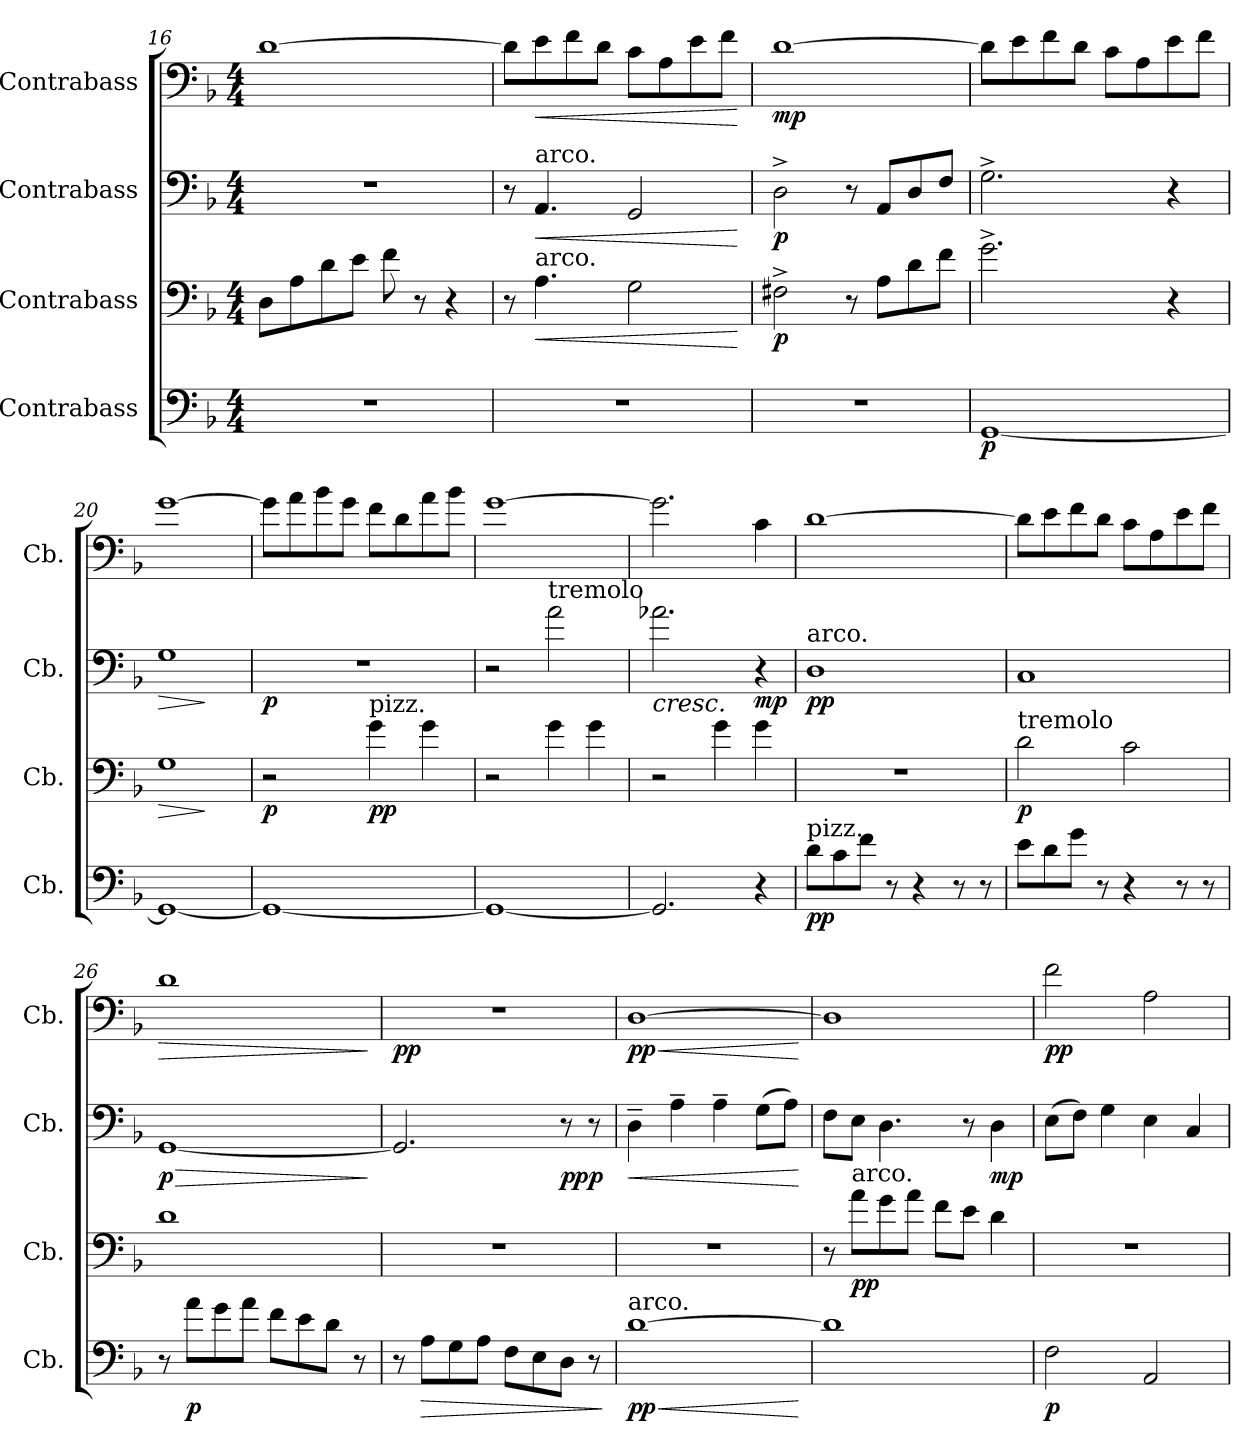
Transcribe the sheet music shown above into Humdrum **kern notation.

**kern	**dynam	**kern	**dynam	**kern	**dynam	**kern	**dynam
*part4	*part4	*part3	*part3	*part2	*part2	*part1	*part1
*staff4	*staff4	*staff3	*staff3	*staff2	*staff2	*staff1	*staff1
*I"Contrabass	*	*I"Contrabass	*	*I"Contrabass	*	*I"Contrabass	*
*I'Cb.	*	*I'Cb.	*	*I'Cb.	*	*I'Cb.	*
*clefF4	*	*clefF4	*	*clefF4	*	*clefF4	*
*ITrd7c12	*	*ITrd7c12	*	*ITrd7c12	*	*ITrd7c12	*
*k[b-]	*	*k[b-]	*	*k[b-]	*	*k[b-]	*
*M4/4	*	*M4/4	*	*M4/4	*	*M4/4	*
=16	=16	=16	=16	=16	=16	=16	=16
1r	.	8DD\L	.	1r	.	[1D	.
.	.	8AA\	.	.	.	.	.
.	.	8D\	.	.	.	.	.
.	.	8E\J	.	.	.	.	.
.	.	8F\	.	.	.	.	.
.	.	8r	.	.	.	.	.
.	.	4r	.	.	.	.	.
!!LO:PB:g=z
=17	=17	=17	=17	=17	=17	=17	=17
1r	.	8r	.	8r	.	8D\L]	.
!	!	!	!	!LO:TX:a:t=arco.	!	!	!
!	!	!LO:TX:a:t=arco.	!	!	!	!	!
!	!	!	!LO:HP:b	!	!LO:HP:b	!	!LO:HP:b
.	.	4.AA\	<	4.AAA/	<	8E\	<
.	.	.	.	.	.	8F\	.
.	.	.	.	.	.	8D\J	.
.	.	2GG\	.	2GGG/	.	8C\L	.
.	.	.	.	.	.	8AA\	.
.	.	.	.	.	.	8E\	.
.	.	.	.	.	.	8F\J	.
.	.	.	[	.	[	.	[
=18	=18	=18	=18	=18	=18	=18	=18
!	!	!	!LO:DY:b	!	!LO:DY:b	!	!LO:DY:b
1r	.	2FF#X^\	p	2DD^\	p	[1D	mp
.	.	8r	.	8r	.	.	.
.	.	8AA\L	.	8AAA/L	.	.	.
.	.	8D\	.	8DD/	.	.	.
.	.	8F\J	.	8FF/J	.	.	.
=19	=19	=19	=19	=19	=19	=19	=19
!	!LO:DY:b	!	!	!	!	!	!
[1GGG	p	2.G^\	.	2.GG^\	.	8D\L]	.
.	.	.	.	.	.	8E\	.
.	.	.	.	.	.	8F\	.
.	.	.	.	.	.	8D\J	.
.	.	.	.	.	.	8C\L	.
.	.	.	.	.	.	8AA\	.
.	.	4r	.	4r	.	8E\	.
.	.	.	.	.	.	8F\J	.
=20	=20	=20	=20	=20	=20	=20	=20
!	!	!	!LO:HP:b	!	!LO:HP:b	!	!
1GGG_	.	1GG	>	1GG	>	[1G	.
.	.	.	]	.	]	.	.
=21	=21	=21	=21	=21	=21	=21	=21
!	!	!	!LO:DY:b	!	!LO:DY:b	!	!
1GGG_	.	2r	p	1r	p	8G\L]	.
.	.	.	.	.	.	8A\	.
.	.	.	.	.	.	8B-\	.
.	.	.	.	.	.	8G\J	.
!	!	!LO:TX:a:t=pizz.	!	!	!	!	!
!	!	!	!LO:DY:b	!	!	!	!
.	.	4G\	pp	.	.	8F\L	.
.	.	.	.	.	.	8D\	.
.	.	4G\	.	.	.	8A\	.
.	.	.	.	.	.	8B-\J	.
=22	=22	=22	=22	=22	=22	=22	=22
1GGG_	.	2r	.	2r	.	[1G	.
!	!	!	!	!LO:TX:a:t=tremolo	!	!	!
.	.	4G\	.	2A\	.	.	.
.	.	4G\	.	.	.	.	.
!!LO:LB:g=z
=23	=23	=23	=23	=23	=23	=23	=23
!	!	!	!	!	!LO:HP:b	!	!
2.GGG/]	.	2r	.	2.A-X\	<	2.G\]	.
.	.	4G\	.	.	.	.	.
!	!	!	!	!	!LO:DY:b	!	!
4r	.	4G\	.	4r	mp	4C\	.
.	.	.	.	.	[	.	.
=24	=24	=24	=24	=24	=24	=24	=24
!	!	!	!	!LO:TX:a:t=arco.	!	!	!
!LO:TX:a:t=pizz.	!	!	!	!	!	!	!
!	!LO:DY:b	!	!	!	!LO:DY:b	!	!
8D\L	pp	1r	.	1DD	pp	[1D	.
8C\	.	.	.	.	.	.	.
8F\J	.	.	.	.	.	.	.
8r	.	.	.	.	.	.	.
4r	.	.	.	.	.	.	.
8r	.	.	.	.	.	.	.
8r	.	.	.	.	.	.	.
=25	=25	=25	=25	=25	=25	=25	=25
!	!	!LO:TX:a:t=tremolo	!	!	!	!	!
!	!	!	!LO:DY:b	!	!	!	!
8E\L	.	2D\	p	1CC	.	8D\L]	.
8D\	.	.	.	.	.	8E\	.
8G\J	.	.	.	.	.	8F\	.
8r	.	.	.	.	.	8D\J	.
4r	.	2C\	.	.	.	8C\L	.
.	.	.	.	.	.	8AA\	.
8r	.	.	.	.	.	8E\	.
8r	.	.	.	.	.	8F\J	.
=26	=26	=26	=26	=26	=26	=26	=26
!	!	!	!	!	!LO:HP:b	!	!LO:HP:b
!	!	!	!	!	!LO:DY:n=1:b	!	!
8r	.	1D	.	[1GGG	> p	1D	>
!	!LO:DY:b	!	!	!	!	!	!
8A\L	p	.	.	.	.	.	.
8G\	.	.	.	.	.	.	.
8A\J	.	.	.	.	.	.	.
8F\L	.	.	.	.	.	.	.
8E\	.	.	.	.	.	.	.
8D\J	.	.	.	.	.	.	.
8r	.	.	.	.	.	.	.
.	.	.	.	.	]	.	]
=27	=27	=27	=27	=27	=27	=27	=27
!	!	!	!	!	!	!	!LO:DY:b
8r	.	1r	.	2.GGG/]	.	1r	pp
!	!LO:HP:b	!	!	!	!	!	!
8AA\L	>	.	.	.	.	.	.
8GG\	.	.	.	.	.	.	.
8AA\J	.	.	.	.	.	.	.
8FF\L	.	.	.	.	.	.	.
8EE\	.	.	.	.	.	.	.
!	!	!	!	!	!LO:DY:b	!	!
8DD\J	.	.	.	8r	pp	.	.
!	!	!	!	!	!LO:DY:b	!	!
8r	.	.	.	8r	p	.	.
.	]	.	.	.	.	.	.
!!LO:LB:g=z
=28	=28	=28	=28	=28	=28	=28	=28
!LO:TX:a:t=arco.	!	!	!	!	!	!	!
!	!LO:HP:b	!	!	!	!LO:HP:b	!	!LO:HP:b
!	!LO:DY:n=1:b	!	!	!	!	!	!LO:DY:n=1:b
[1D	< pp	1r	.	4DD~\	<	[1DD	< pp
.	.	.	.	4AA~\	.	.	.
.	.	.	.	4AA~\	.	.	.
.	.	.	.	(>8GG\L	.	.	.
.	.	.	.	8AA\J)	.	.	.
.	[	.	.	.	[	.	[
=29	=29	=29	=29	=29	=29	=29	=29
1D]	.	8r	.	8FF\L	.	1DD]	.
!	!	!LO:TX:a:t=arco.	!	!	!	!	!
!	!	!	!LO:DY:b	!	!	!	!
.	.	8A\L	pp	8EE\J	.	.	.
.	.	8G\	.	4.DD\	.	.	.
.	.	8A\J	.	.	.	.	.
.	.	8F\L	.	.	.	.	.
.	.	8E\J	.	8r	.	.	.
!	!	!	!	!	!LO:DY:b	!	!
.	.	4D\	.	4DD\	mp	.	.
=30	=30	=30	=30	=30	=30	=30	=30
!	!LO:DY:b	!	!	!	!	!	!LO:DY:b
2FF\	p	1r	.	(>8EE\L	.	2F\	pp
.	.	.	.	8FF\J)	.	.	.
.	.	.	.	4GG\	.	.	.
2AAA/	.	.	.	4EE\	.	2AA\	.
.	.	.	.	4CC/	.	.	.
=	=	=	=	=	=	=	=
*-	*-	*-	*-	*-	*-	*-	*-
